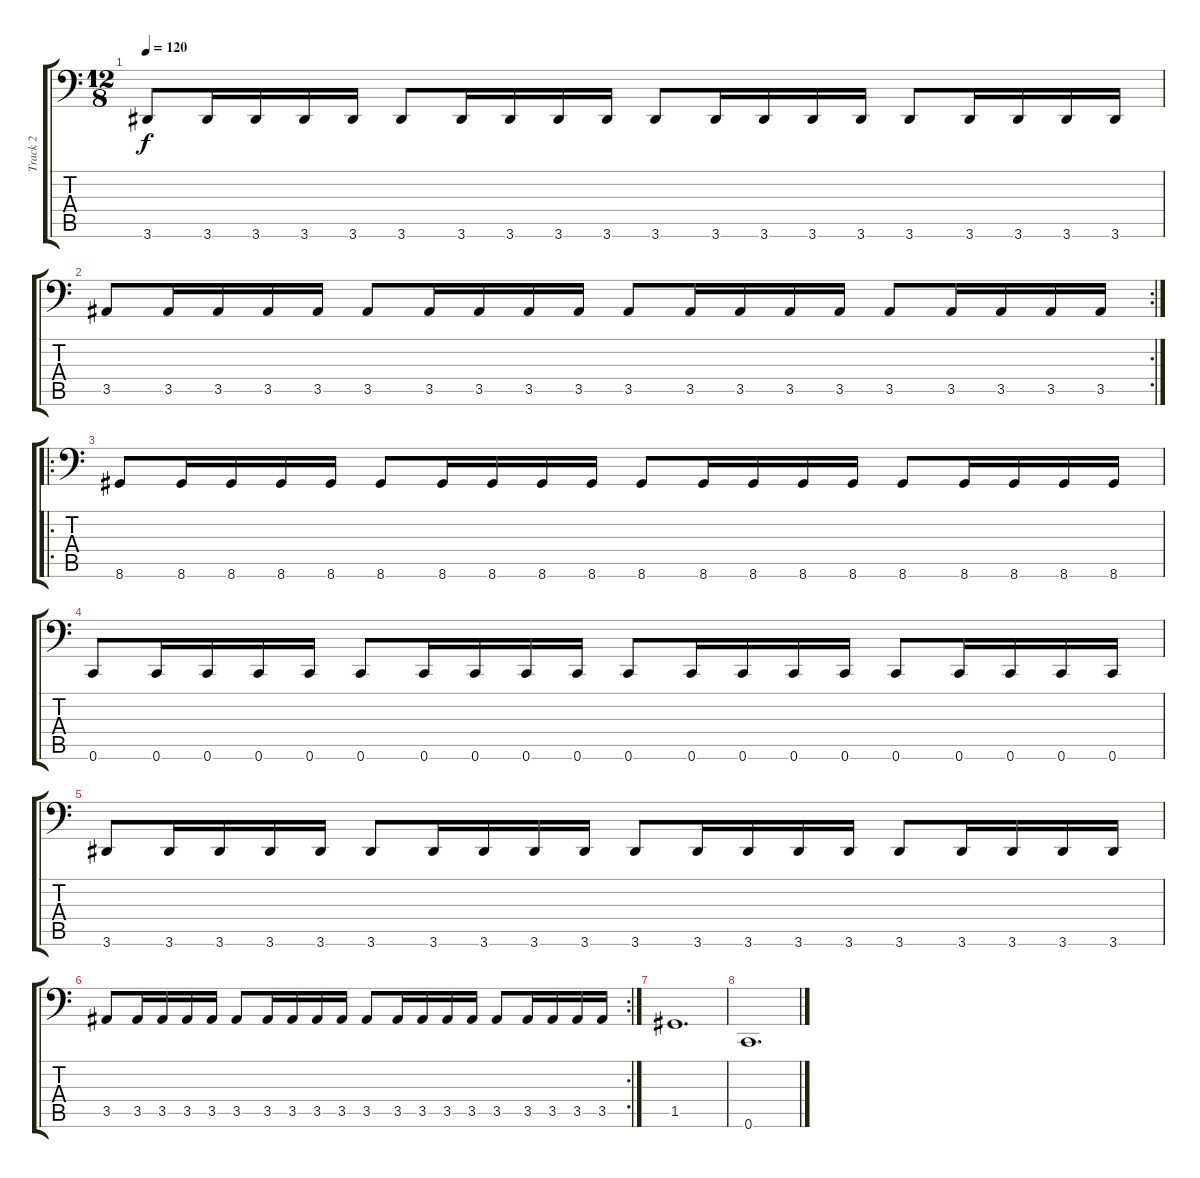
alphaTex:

\track ("Track 2" "Track 2") {instrument electricbasspick}
\staff {score tabs}
\tuning (D3 A2 F2 C2 G1 C1) {hide}
\ts (12 8)
\tempo 120
\clef f4
\ks c
3.6.8{dy f} 3.6.16 3.6.16 3.6.16 3.6.16 3.6.8 3.6.16 3.6.16 3.6.16 3.6.16 3.6.8 3.6.16 3.6.16 3.6.16 3.6.16 3.6.8 3.6.16 3.6.16 3.6.16 3.6.16 |
\rc 2
3.5.8 3.5.16 3.5.16 3.5.16 3.5.16 3.5.8 3.5.16 3.5.16 3.5.16 3.5.16 3.5.8 3.5.16 3.5.16 3.5.16 3.5.16 3.5.8 3.5.16 3.5.16 3.5.16 3.5.16 |
\ro
8.6.8 8.6.16 8.6.16 8.6.16 8.6.16 8.6.8 8.6.16 8.6.16 8.6.16 8.6.16 8.6.8 8.6.16 8.6.16 8.6.16 8.6.16 8.6.8 8.6.16 8.6.16 8.6.16 8.6.16 |
0.6.8 0.6.16 0.6.16 0.6.16 0.6.16 0.6.8 0.6.16 0.6.16 0.6.16 0.6.16 0.6.8 0.6.16 0.6.16 0.6.16 0.6.16 0.6.8 0.6.16 0.6.16 0.6.16 0.6.16 |
3.6.8 3.6.16 3.6.16 3.6.16 3.6.16 3.6.8 3.6.16 3.6.16 3.6.16 3.6.16 3.6.8 3.6.16 3.6.16 3.6.16 3.6.16 3.6.8 3.6.16 3.6.16 3.6.16 3.6.16 |
\rc 2
3.5.8 3.5.16 3.5.16 3.5.16 3.5.16 3.5.8 3.5.16 3.5.16 3.5.16 3.5.16 3.5.8 3.5.16 3.5.16 3.5.16 3.5.16 3.5.8 3.5.16 3.5.16 3.5.16 3.5.16 |
1.5.1{d} |
0.6.1{d}
